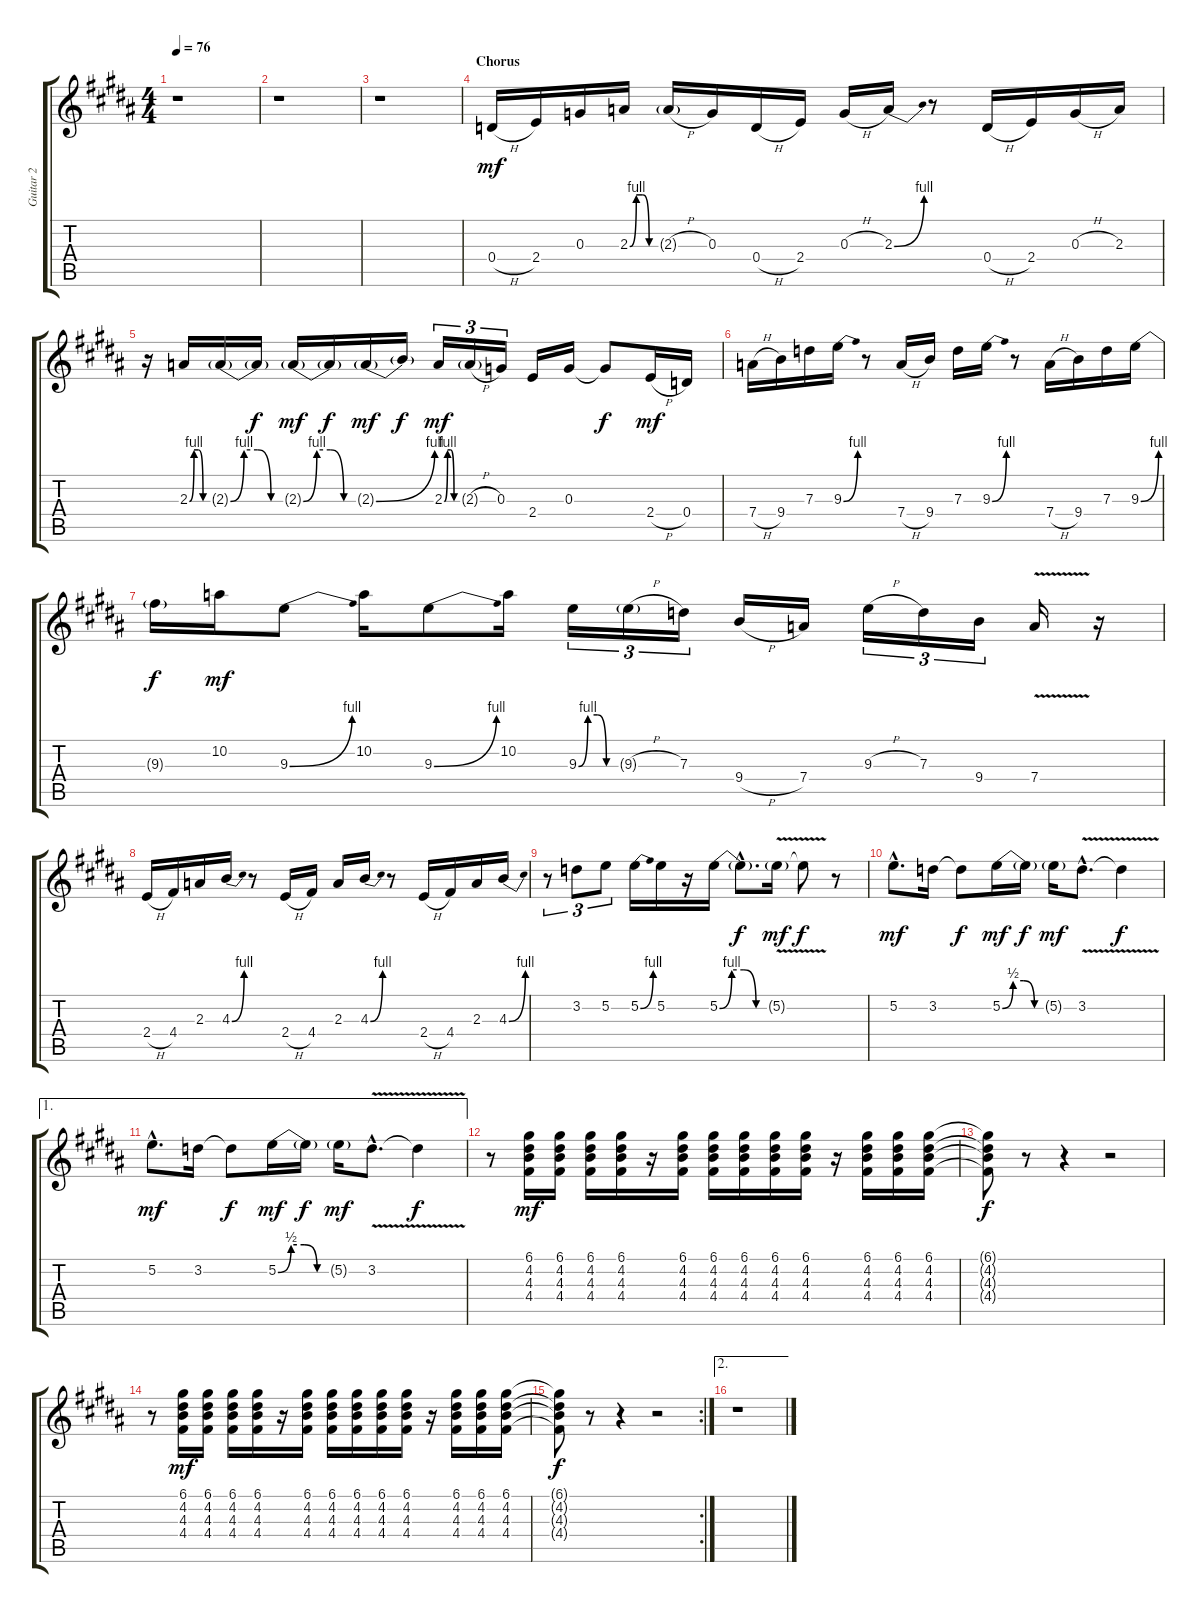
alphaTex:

\track ("Guitar 2" "Guitar 2") {instrument distortionguitar}
\staff {score tabs}
\tuning (D4 B3 G3 D3 G2 D2) {hide}
\ts (4 4)
\tempo 76
\clef g2
\ks b
r.1{dy mf} |
r.1 |
r.1 |
\section ("" "Chorus")
0.4{h}.16 2.4.16 0.3.16 2.3{be (custom 0 0 15 4 30 4 45 0 60 0)}.16 2.3{h g}.16 0.3.16 0.4{h}.16 2.4.16 0.3{h}.16 2.3{be (bend 0 0 60 4)}.16 r.8 0.4{h}.16 2.4.16 0.3{h}.16 2.3.16 |
r.16 2.3{be (custom 0 0 15 4 30 4 45 0 60 0)}.16 2.3{be (custom 0 0 15 4 30 4 45 0 60 0) g}.16 2.3{t}.16{dy f} 2.3{be (custom 0 0 15 4 30 4 45 0 60 0) g}.16{dy mf} 2.3{t}.16{dy f} 2.3{be (bend 0 0 60 4) g}.16{dy mf} 2.3{t}.16{dy f} 2.3{be (custom 0 0 15 4 30 4 45 0 60 0)}.16{tu (3 2) dy mf} 2.3{h g}.16{tu (3 2)} 0.3.16{tu (3 2)} 2.4.16 0.3.16 0.3{t}.8{dy f} 2.4{h}.16{dy mf} 0.4.16 |
7.4{h}.16 9.4.16 7.3.16 9.3{be (bend 0 0 60 4)}.16 r.8 7.4{h}.16 9.4.16 7.3.16 9.3{be (bend 0 0 60 4)}.16 r.8 7.4{h}.16 9.4.16 7.3.16 9.3{be (bend 0 0 60 4)}.16 |
9.3{t}.16{dy f} 10.2.16{dy mf} 9.3{be (bend 0 0 60 4)}.8 10.2.16 9.3{be (bend 0 0 60 4)}.8 10.2.16 9.3{be (custom 0 0 15 4 30 4 45 0 60 0)}.16{tu (3 2)} 9.3{h g}.16{tu (3 2)} 7.3.16{tu (3 2)} 9.4{h}.16 7.4.16 9.3{h}.16{tu (3 2)} 7.3.16{tu (3 2)} 9.4.16{tu (3 2)} 7.4{v}.16 r.16 |
2.4{h}.16 4.4.16 2.3.16 4.3{be (bend 0 0 60 4)}.16 r.8 2.4{h}.16 4.4.16 2.3.16 4.3{be (bend 0 0 60 4)}.16 r.8 2.4{h}.16 4.4.16 2.3.16 4.3{be (bend 0 0 60 4)}.16 |
r.8{tu (3 2)} 3.2.8{tu (3 2)} 5.2.8{tu (3 2)} 5.2{be (bend 0 0 60 4)}.16 5.2.16 r.16 5.2{be (custom 0 0 15 4 30 4 45 0 60 0)}.16 5.2{hac t}.8{d dy f} 5.2{v g}.16{dy mf} 5.2{v t}.8{dy f} r.8 |
5.2{hac}.8{d dy mf} 3.2.16 3.2{t}.8{dy f} 5.2{be (custom 0 0 15 2 30 2 45 0 60 0)}.16{dy mf} 5.2{t}.16{dy f} 5.2{g}.16{dy mf} 3.2{v hac}.8{d} 3.2{v t}.4{dy f} |
\ae 1
5.2{hac}.8{d dy mf} 3.2.16 3.2{t}.8{dy f} 5.2{be (custom 0 0 15 2 30 2 45 0 60 0)}.16{dy mf} 5.2{t}.16{dy f} 5.2{g}.16{dy mf} 3.2{v hac}.8{d} 3.2{v t}.4{dy f} |
r.8 (6.1 4.2 4.3 4.4).16{dy mf} (6.1 4.2 4.3 4.4).16 (6.1 4.2 4.3 4.4).16 (6.1 4.2 4.3 4.4).16 r.16 (6.1 4.2 4.3 4.4).16 (6.1 4.2 4.3 4.4).16 (6.1 4.2 4.3 4.4).16 (6.1 4.2 4.3 4.4).16 (6.1 4.2 4.3 4.4).16 r.16 (6.1 4.2 4.3 4.4).16 (6.1 4.2 4.3 4.4).16 (6.1 4.2 4.3 4.4).16 |
(6.1{t} 4.2{t} 4.3{t} 4.4{t}).8{dy f} r.8 r.4 r.2 |
r.8 (6.1 4.2 4.3 4.4).16{dy mf} (6.1 4.2 4.3 4.4).16 (6.1 4.2 4.3 4.4).16 (6.1 4.2 4.3 4.4).16 r.16 (6.1 4.2 4.3 4.4).16 (6.1 4.2 4.3 4.4).16 (6.1 4.2 4.3 4.4).16 (6.1 4.2 4.3 4.4).16 (6.1 4.2 4.3 4.4).16 r.16 (6.1 4.2 4.3 4.4).16 (6.1 4.2 4.3 4.4).16 (6.1 4.2 4.3 4.4).16 |
\rc 2
(6.1{t} 4.2{t} 4.3{t} 4.4{t}).8{dy f} r.8 r.4 r.2 |
\ae 2
r.1
